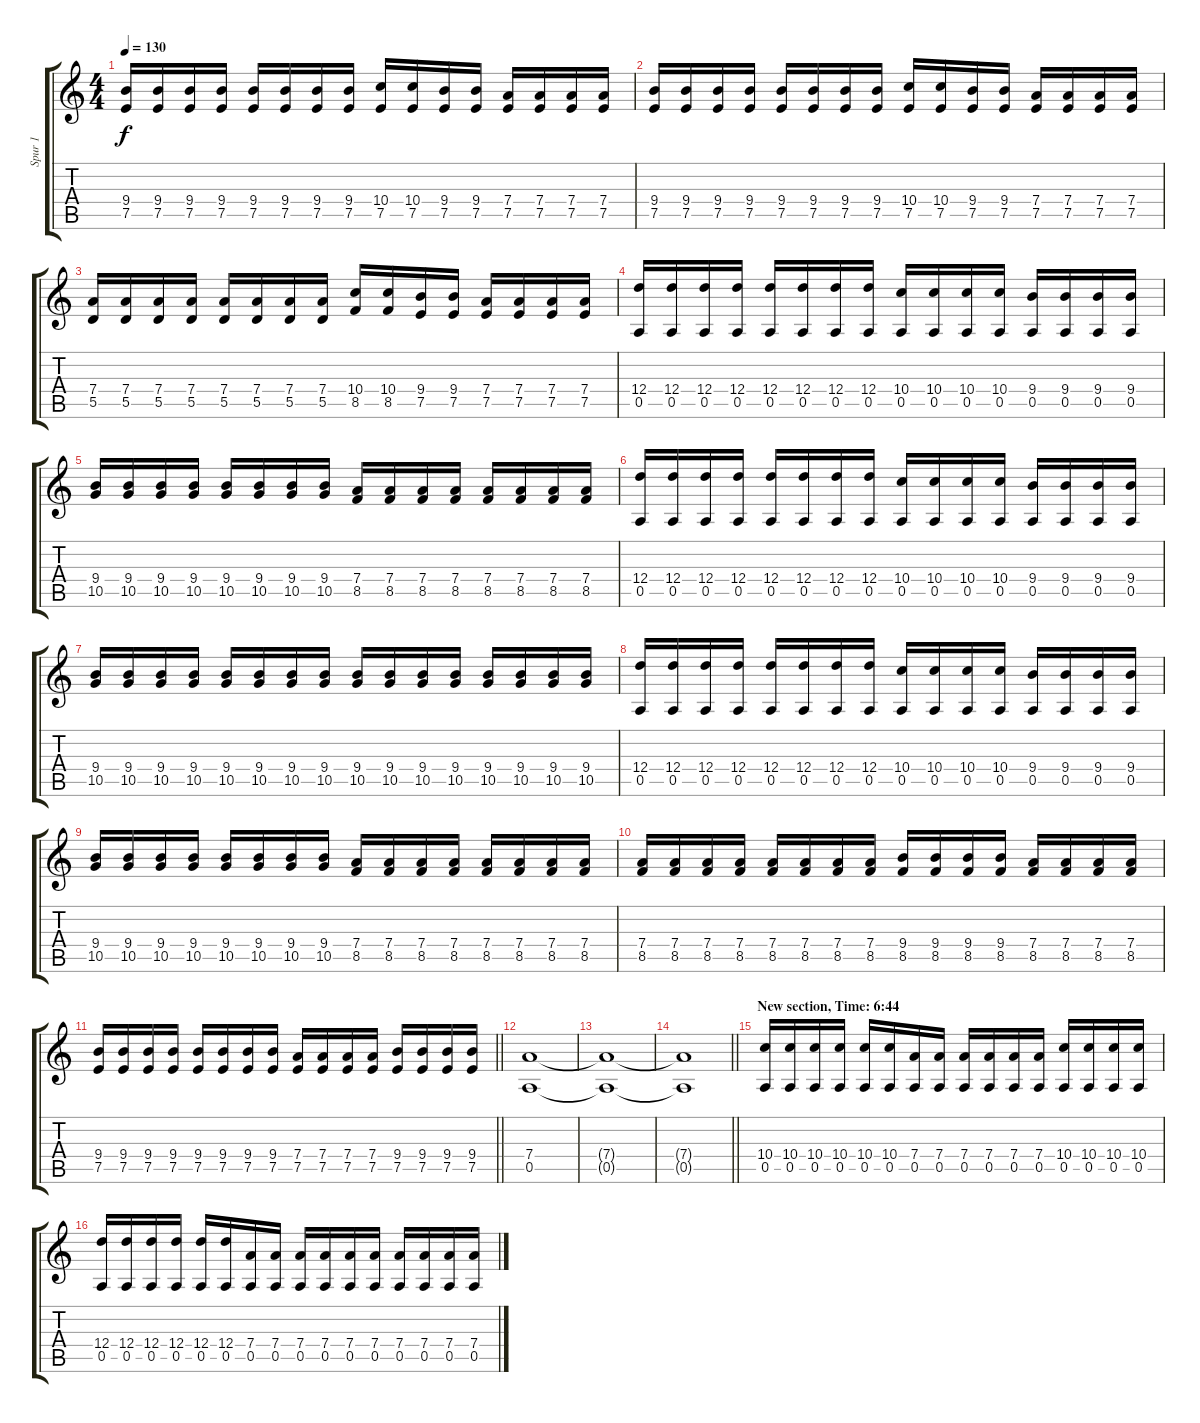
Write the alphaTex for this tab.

\track ("Spur 1" "Spur 1") {instrument distortionguitar}
\staff {score tabs}
\tuning (E4 B3 G3 D3 A2 E2) {hide}
\ts (4 4)
\tempo 130
\clef g2
\ks c
(9.4 7.5).16{dy f} (9.4 7.5).16 (9.4 7.5).16 (9.4 7.5).16 (9.4 7.5).16 (9.4 7.5).16 (9.4 7.5).16 (9.4 7.5).16 (10.4 7.5).16 (10.4 7.5).16 (9.4 7.5).16 (9.4 7.5).16 (7.4 7.5).16 (7.4 7.5).16 (7.4 7.5).16 (7.4 7.5).16 |
(9.4 7.5).16 (9.4 7.5).16 (9.4 7.5).16 (9.4 7.5).16 (9.4 7.5).16 (9.4 7.5).16 (9.4 7.5).16 (9.4 7.5).16 (10.4 7.5).16 (10.4 7.5).16 (9.4 7.5).16 (9.4 7.5).16 (7.4 7.5).16 (7.4 7.5).16 (7.4 7.5).16 (7.4 7.5).16 |
(7.4 5.5).16 (7.4 5.5).16 (7.4 5.5).16 (7.4 5.5).16 (7.4 5.5).16 (7.4 5.5).16 (7.4 5.5).16 (7.4 5.5).16 (10.4 8.5).16 (10.4 8.5).16 (9.4 7.5).16 (9.4 7.5).16 (7.4 7.5).16 (7.4 7.5).16 (7.4 7.5).16 (7.4 7.5).16 |
(12.4 0.5).16 (12.4 0.5).16 (12.4 0.5).16 (12.4 0.5).16 (12.4 0.5).16 (12.4 0.5).16 (12.4 0.5).16 (12.4 0.5).16 (10.4 0.5).16 (10.4 0.5).16 (10.4 0.5).16 (10.4 0.5).16 (9.4 0.5).16 (9.4 0.5).16 (9.4 0.5).16 (9.4 0.5).16 |
(9.4 10.5).16 (9.4 10.5).16 (9.4 10.5).16 (9.4 10.5).16 (9.4 10.5).16 (9.4 10.5).16 (9.4 10.5).16 (9.4 10.5).16 (7.4 8.5).16 (7.4 8.5).16 (7.4 8.5).16 (7.4 8.5).16 (7.4 8.5).16 (7.4 8.5).16 (7.4 8.5).16 (7.4 8.5).16 |
(12.4 0.5).16 (12.4 0.5).16 (12.4 0.5).16 (12.4 0.5).16 (12.4 0.5).16 (12.4 0.5).16 (12.4 0.5).16 (12.4 0.5).16 (10.4 0.5).16 (10.4 0.5).16 (10.4 0.5).16 (10.4 0.5).16 (9.4 0.5).16 (9.4 0.5).16 (9.4 0.5).16 (9.4 0.5).16 |
(9.4 10.5).16 (9.4 10.5).16 (9.4 10.5).16 (9.4 10.5).16 (9.4 10.5).16 (9.4 10.5).16 (9.4 10.5).16 (9.4 10.5).16 (9.4 10.5).16 (9.4 10.5).16 (9.4 10.5).16 (9.4 10.5).16 (9.4 10.5).16 (9.4 10.5).16 (9.4 10.5).16 (9.4 10.5).16 |
(12.4 0.5).16 (12.4 0.5).16 (12.4 0.5).16 (12.4 0.5).16 (12.4 0.5).16 (12.4 0.5).16 (12.4 0.5).16 (12.4 0.5).16 (10.4 0.5).16 (10.4 0.5).16 (10.4 0.5).16 (10.4 0.5).16 (9.4 0.5).16 (9.4 0.5).16 (9.4 0.5).16 (9.4 0.5).16 |
(9.4 10.5).16 (9.4 10.5).16 (9.4 10.5).16 (9.4 10.5).16 (9.4 10.5).16 (9.4 10.5).16 (9.4 10.5).16 (9.4 10.5).16 (7.4 8.5).16 (7.4 8.5).16 (7.4 8.5).16 (7.4 8.5).16 (7.4 8.5).16 (7.4 8.5).16 (7.4 8.5).16 (7.4 8.5).16 |
(7.4 8.5).16 (7.4 8.5).16 (7.4 8.5).16 (7.4 8.5).16 (7.4 8.5).16 (7.4 8.5).16 (7.4 8.5).16 (7.4 8.5).16 (9.4 8.5).16 (9.4 8.5).16 (9.4 8.5).16 (9.4 8.5).16 (7.4 8.5).16 (7.4 8.5).16 (7.4 8.5).16 (7.4 8.5).16 |
\barLineRight lightlight
(9.4 7.5).16 (9.4 7.5).16 (9.4 7.5).16 (9.4 7.5).16 (9.4 7.5).16 (9.4 7.5).16 (9.4 7.5).16 (9.4 7.5).16 (7.4 7.5).16 (7.4 7.5).16 (7.4 7.5).16 (7.4 7.5).16 (9.4 7.5).16 (9.4 7.5).16 (9.4 7.5).16 (9.4 7.5).16 |
(7.4 0.5).1 |
(7.4{t} 0.5{t}).1 |
\barLineRight lightlight
(7.4{t} 0.5{t}).1 |
\section ("" "New section, Time: 6:44")
(10.4 0.5).16 (10.4 0.5).16 (10.4 0.5).16 (10.4 0.5).16 (10.4 0.5).16 (10.4 0.5).16 (7.4 0.5).16 (7.4 0.5).16 (7.4 0.5).16 (7.4 0.5).16 (7.4 0.5).16 (7.4 0.5).16 (10.4 0.5).16 (10.4 0.5).16 (10.4 0.5).16 (10.4 0.5).16 |
(12.4 0.5).16 (12.4 0.5).16 (12.4 0.5).16 (12.4 0.5).16 (12.4 0.5).16 (12.4 0.5).16 (7.4 0.5).16 (7.4 0.5).16 (7.4 0.5).16 (7.4 0.5).16 (7.4 0.5).16 (7.4 0.5).16 (7.4 0.5).16 (7.4 0.5).16 (7.4 0.5).16 (7.4 0.5).16
